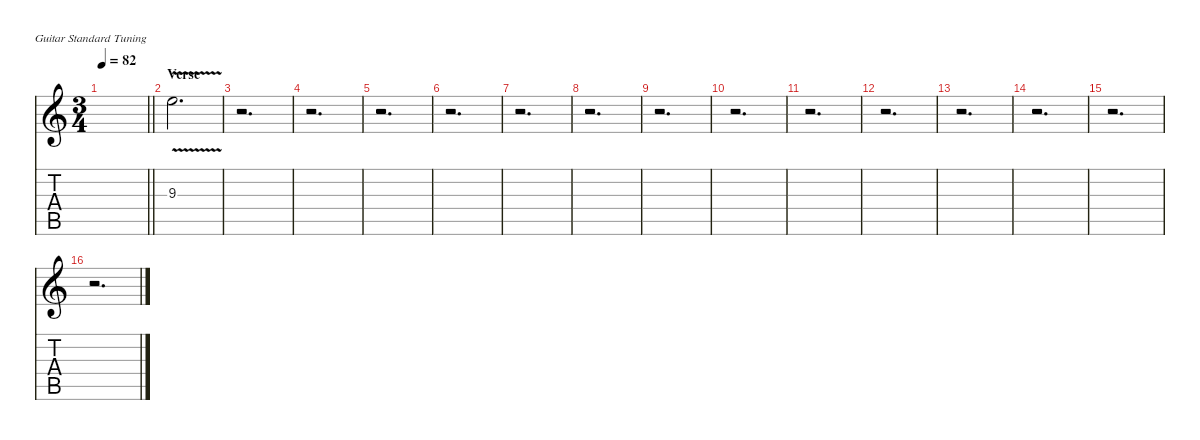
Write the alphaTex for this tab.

\defaultSystemsLayout 4
\hideDynamics
\bracketExtendMode nobrackets
\singleTrackTrackNamePolicy hidden
\multiTrackTrackNamePolicy hidden
\firstSystemTrackNameMode fullname
\otherSystemsTrackNameOrientation horizontal
\track ("Guitar 3" "dist.guit.") {defaultSystemsLayout 16 instrument distortionguitar}
\staff {score tabs}
\tuning (E4 B3 G3 D3 A2 E2)
\ts (3 4)
\tempo 82
\clef g2
\barLineRight lightlight
\ks c
|
\section ("" "Verse")
9.3{v}.2{d beam Down} |
r.2{d beam Down} |
r.2{d beam Down} |
r.2{d beam Down} |
r.2{d beam Down} |
r.2{d beam Down} |
r.2{d beam Down} |
r.2{d beam Down} |
r.2{d beam Down} |
r.2{d beam Down} |
r.2{d beam Down} |
r.2{d beam Down} |
r.2{d beam Down} |
r.2{d beam Down} |
r.2{d beam Down}
